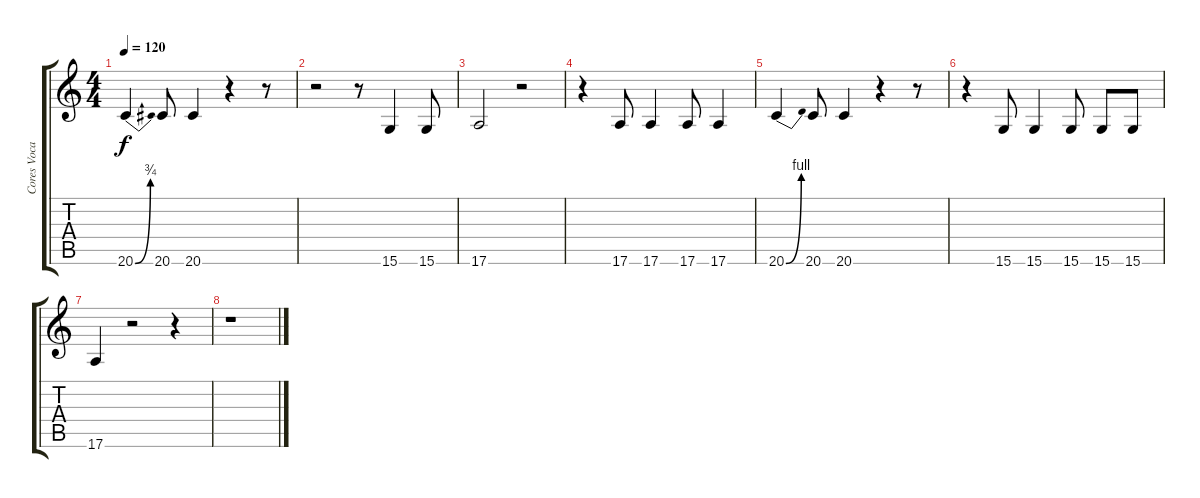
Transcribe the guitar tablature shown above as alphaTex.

\track ("Cores Vocals" "Cores Voca") {instrument lead5charang}
\staff {score tabs}
\tuning (E4 B3 G3 D3 A2 E2) {hide}
\ts (4 4)
\tempo 120
\clef g2
\ks c
20.6{be (bend 0 0 60 3)}.4{dy f} 20.6.8 20.6.4 r.4 r.8 |
r.2 r.8 15.6.4 15.6.8 |
17.6.2 r.2 |
r.4 17.6.8 17.6.4 17.6.8 17.6.4 |
20.6{be (bend 0 0 60 4)}.4 20.6.8 20.6.4 r.4 r.8 |
r.4 15.6.8 15.6.4 15.6.8 15.6.8 15.6.8 |
17.6.4 r.2 r.4 |
r.1
